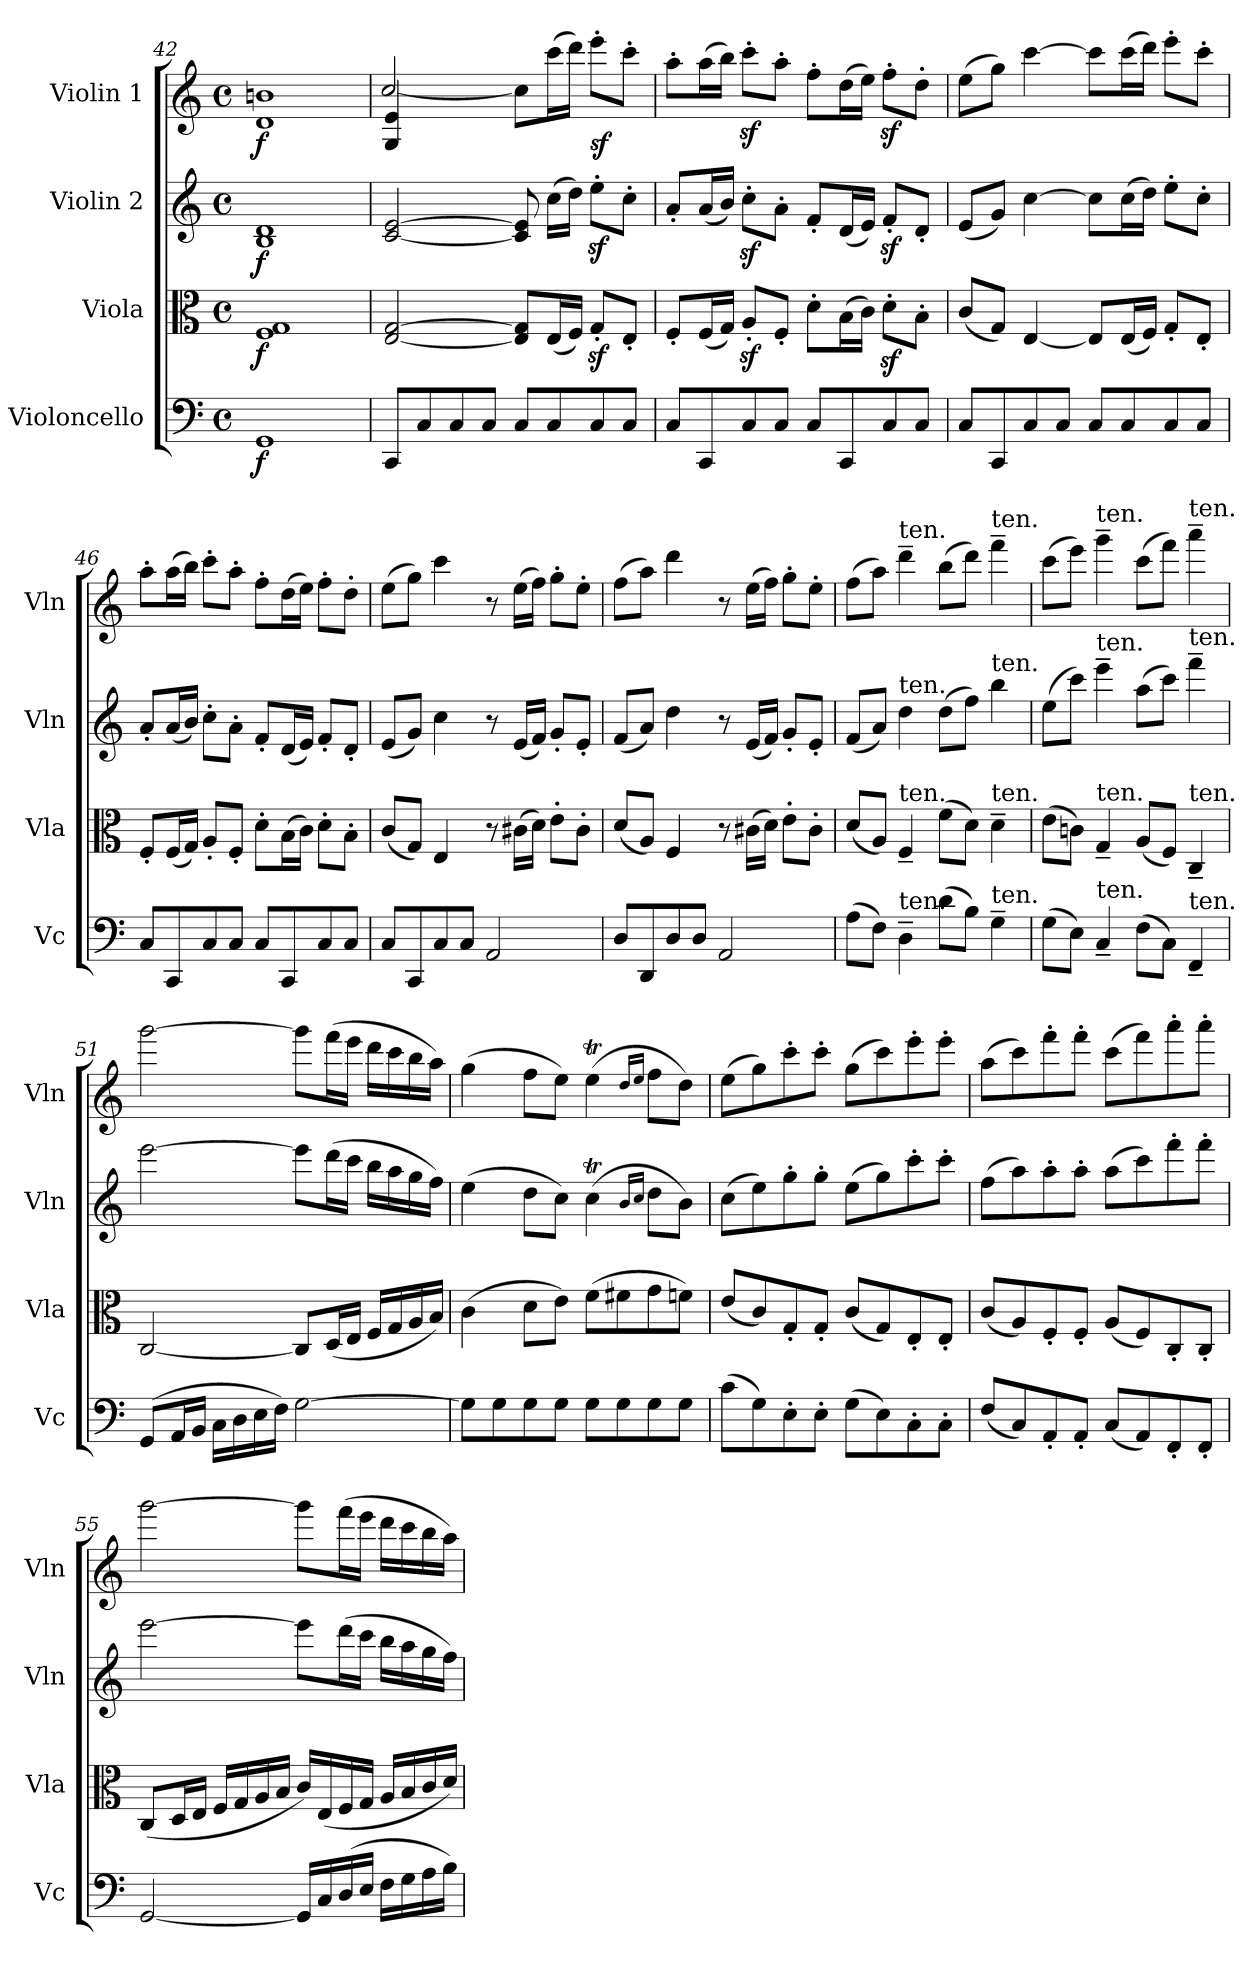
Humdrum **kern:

**kern	**dynam	**kern	**dynam	**kern	**dynam	**kern	**dynam
*part4	*part4	*part3	*part3	*part2	*part2	*part1	*part1
*staff4	*staff4	*staff3	*staff3	*staff2	*staff2	*staff1	*staff1
*I"Violoncello	*	*I"Viola	*	*I"Violin 2	*	*I"Violin 1	*
*I'Vc	*	*I'Vla	*	*I'Vln	*	*I'Vln	*
*clefF4	*	*clefC3	*	*clefG2	*	*clefG2	*
*k[]	*	*k[]	*	*k[]	*	*k[]	*
*M4/4	*	*M4/4	*	*M4/4	*	*M4/4	*
*met(c)	*	*met(c)	*	*met(c)	*	*met(c)	*
=42	=42	=42	=42	=42	=42	=42	=42
!	!LO:DY:b	!	!LO:DY:b	!	!LO:DY:b	!	!LO:DY:b
1GG	f	1F 1G	f	1B 1d	f	1d 1bn	f
=43	=43	=43	=43	=43	=43	=43	=43
*	*	*	*	*	*	*^	*
8CC/L	.	[<2E/ [>2G/	.	[<2c/ [>2e/	.	4G/ 4e/	[2cc/	.
8C/	.	.	.	.	.	.	.	.
8C/	.	.	.	.	.	4ryy	.	.
8C/J	.	.	.	.	.	.	.	.
8C/L	.	8E/] 8G/]L	.	8c/] 8e/]	.	8cc\L]	2ryy	.
8C/	.	(16E/L	.	(16cc\LL	.	(16ccc\L	.	.
.	.	16F/JJ)	.	16dd\JJ)	.	16ddd\JJ)	.	.
!	!	!	!	!	!	!	!	!LO:DY:b
8C/	.	8Gz<'/L	.	8eez<'\L	.	8eee'\L	.	sf
8C/J	.	8E'/J	.	8cc'\J	.	8ccc'\J	.	.
*	*	*	*	*	*	*v	*v	*
!!LO:PB:g=z
=44	=44	=44	=44	=44	=44	=44	=44
8C/L	.	8F'/L	.	8a'/L	.	8aa'\L	.
8CC/	.	(16F/L	.	(16a/L	.	(16aa\L	.
.	.	16G/JJ)	.	16b/JJ)	.	16bb\JJ)	.
8C/	.	8Az<'/L	.	8ccz<'\L	.	8cccz<'\L	.
8C/J	.	8F'/J	.	8a'\J	.	8aa'\J	.
8C/L	.	8d'\L	.	8f'/L	.	8ff'\L	.
8CC/	.	(16B\L	.	(16d/L	.	(16dd\L	.
.	.	16c\JJ)	.	16e/JJ)	.	16ee\JJ)	.
8C/	.	8dz<'\L	.	8fz<'/L	.	8ffz<'\L	.
8C/J	.	8B'\J	.	8d'/J	.	8dd'\J	.
!!LO:PB:g=z
=45	=45	=45	=45	=45	=45	=45	=45
8C/L	.	(8c/L	.	(8e/L	.	(8ee\L	.
8CC/	.	8G/J)	.	8g/J)	.	8gg\J)	.
8C/	.	[<4E/	.	[>4cc\	.	[>4ccc\	.
8C/J	.	.	.	.	.	.	.
8C/L	.	8E/L]	.	8cc\L]	.	8ccc\L]	.
8C/	.	(16E/L	.	(16cc\L	.	(16ccc\L	.
.	.	16F/JJ)	.	16dd\JJ)	.	16ddd\JJ)	.
8C/	.	8G'/L	.	8ee'\L	.	8eee'\L	.
8C/J	.	8E'/J	.	8cc'\J	.	8ccc'\J	.
=46	=46	=46	=46	=46	=46	=46	=46
8C/L	.	8F'/L	.	8a'/L	.	8aa'\L	.
8CC/	.	(16F/L	.	(16a/L	.	(16aa\L	.
.	.	16G/JJ)	.	16b/JJ)	.	16bb\JJ)	.
8C/	.	8A'/L	.	8cc'\L	.	8ccc'\L	.
8C/J	.	8F'/J	.	8a'\J	.	8aa'\J	.
8C/L	.	8d'\L	.	8f'/L	.	8ff'\L	.
8CC/	.	(16B\L	.	(16d/L	.	(16dd\L	.
.	.	16c\JJ)	.	16e/JJ)	.	16ee\JJ)	.
8C/	.	8d'\L	.	8f'/L	.	8ff'\L	.
8C/J	.	8B'\J	.	8d'/J	.	8dd'\J	.
=47	=47	=47	=47	=47	=47	=47	=47
8C/L	.	(8c/L	.	(8e/L	.	(8ee\L	.
8CC/	.	8G/J)	.	8g/J)	.	8gg\J)	.
8C/	.	4E/	.	4cc\	.	4ccc\	.
8C/J	.	.	.	.	.	.	.
2AA/	.	8r	.	8r	.	8r	.
.	.	(16c#X\LL	.	(16e/LL	.	(16ee\LL	.
.	.	16d\JJ)	.	16f/JJ)	.	16ff\JJ)	.
.	.	8e'\L	.	8g'/L	.	8gg'\L	.
.	.	8c#'\J	.	8e'/J	.	8ee'\J	.
=48	=48	=48	=48	=48	=48	=48	=48
8D/L	.	(8d/L	.	(8f/L	.	(8ff\L	.
8DD/	.	8A/J)	.	8a/J)	.	8aa\J)	.
8D/	.	4F/	.	4dd\	.	4ddd\	.
8D/J	.	.	.	.	.	.	.
2AA/	.	8r	.	8r	.	8r	.
.	.	(16c#X\LL	.	(16e/LL	.	(16ee\LL	.
.	.	16d\JJ)	.	16f/JJ)	.	16ff\JJ)	.
.	.	8e'\L	.	8g'/L	.	8gg'\L	.
.	.	8c#'\J	.	8e'/J	.	8ee'\J	.
=49	=49	=49	=49	=49	=49	=49	=49
(>8A\L	.	(8d/L	.	(8f/L	.	(8ff\L	.
8F\J)	.	8A/J)	.	8a/J)	.	8aa\J)	.
!	!	!	!	!	!	!LO:TX:a:t=ten.	!
!	!	!	!	!LO:TX:a:t=ten.	!	!	!
!	!	!LO:TX:a:t=ten.	!	!	!	!	!
!LO:TX:a:t=ten.	!	!	!	!	!	!	!
4D~\	.	4F~/	.	4dd\	.	4ddd~\	.
(>8d\L	.	(8f\L	.	(8dd\L	.	(8bb\L	.
8B\J)	.	8d\J)	.	8ff\J)	.	8ddd\J)	.
!	!	!	!	!	!	!LO:TX:a:t=ten.	!
!	!	!	!	!LO:TX:a:t=ten.	!	!	!
!	!	!LO:TX:a:t=ten.	!	!	!	!	!
!LO:TX:a:t=ten.	!	!	!	!	!	!	!
4G~\	.	4d~\	.	4bb\	.	4fff~\	.
!!LO:LB:g=z
=50	=50	=50	=50	=50	=50	=50	=50
(>8G\L	.	(8e\L	.	(8ee\L	.	(8ccc\L	.
8E\J)	.	8cn\J)	.	8ccc\J)	.	8eee\J)	.
!	!	!	!	!	!	!LO:TX:a:t=ten.	!
!	!	!	!	!LO:TX:a:t=ten.	!	!	!
!	!	!LO:TX:a:t=ten.	!	!	!	!	!
!LO:TX:a:t=ten.	!	!	!	!	!	!	!
4C~/	.	4G~/	.	4eee~\	.	4ggg~\	.
(>8F\L	.	(8A/L	.	(8aa\L	.	(8ccc\L	.
8C\J)	.	8F/J)	.	8ccc\J)	.	8fff\J)	.
!	!	!	!	!	!	!LO:TX:a:t=ten.	!
!	!	!	!	!LO:TX:a:t=ten.	!	!	!
!	!	!LO:TX:a:t=ten.	!	!	!	!	!
!LO:TX:a:t=ten.	!	!	!	!	!	!	!
4FF~/	.	4C~/	.	4fff~\	.	4aaa~\	.
!!LO:LB:g=z
=51	=51	=51	=51	=51	=51	=51	=51
(8GG/L	.	[<2C/	.	[>2eee\	.	[>2ggg\	.
16AA/L	.	.	.	.	.	.	.
16BB/JJ	.	.	.	.	.	.	.
16C\LL	.	.	.	.	.	.	.
16D\	.	.	.	.	.	.	.
16E\	.	.	.	.	.	.	.
16F\JJ)	.	.	.	.	.	.	.
[>2G\	.	8C/L]	.	8eee\L]	.	8ggg\L]	.
.	.	(16D/L	.	(16ddd\L	.	(16fff\L	.
.	.	16E/JJ	.	16ccc\JJ	.	16eee\JJ	.
.	.	16F/LL	.	16bb\LL	.	16ddd\LL	.
.	.	16G/	.	16aa\	.	16ccc\	.
.	.	16A/	.	16gg\	.	16bb\	.
.	.	16B/JJ)	.	16ff\JJ)	.	16aa\JJ)	.
=52	=52	=52	=52	=52	=52	=52	=52
8G\L]	.	(4c\	.	(4ee\	.	(4gg\	.
8G\	.	.	.	.	.	.	.
8G\	.	8d\L	.	8dd\L	.	8ff\L	.
8G\J	.	8e\J)	.	8cc\J)	.	8ee\J)	.
8G\L	.	(8f\L	.	(4ccT\	.	(4eet\	.
8G\	.	8f#X\	.	.	.	.	.
.	.	.	.	16qb/LL	.	16qdd/LL	.
.	.	.	.	16qcc/JJ	.	16qee/JJ	.
8G\	.	8g\	.	8dd\L	.	8ff\L	.
8G\J	.	8fn\J)	.	8b\J)	.	8dd\J)	.
=53	=53	=53	=53	=53	=53	=53	=53
(>8c\L	.	(8e/L	.	(8cc\L	.	(8ee\L	.
8G\)	.	8c/)	.	8ee\)	.	8gg\)	.
8E'\	.	8G'/	.	8gg'\	.	8ccc'\	.
8E'\J	.	8G'/J	.	8gg'\J	.	8ccc'\J	.
(>8G\L	.	(8c/L	.	(8ee\L	.	(8gg\L	.
8E\)	.	8G/)	.	8gg\)	.	8ccc\)	.
8C'\	.	8E'/	.	8ccc'\	.	8eee'\	.
8C'\J	.	8E'/J	.	8ccc'\J	.	8eee'\J	.
=54	=54	=54	=54	=54	=54	=54	=54
(8F/L	.	(8c/L	.	(8ff\L	.	(8aa\L	.
8C/)	.	8A/)	.	8aa\)	.	8ccc\)	.
8AA'/	.	8F'/	.	8aa'\	.	8fff'\	.
8AA'/J	.	8F'/J	.	8aa'\J	.	8fff'\J	.
(<8C/L	.	(8A/L	.	(8aa\L	.	(8ccc\L	.
8AA/)	.	8F/)	.	8ccc\)	.	8fff\)	.
8FF'/	.	8C'/	.	8fff'\	.	8aaa'\	.
8FF'/J	.	8C'/J	.	8fff'\J	.	8aaa'\J	.
!!LO:LB:g=z
=55	=55	=55	=55	=55	=55	=55	=55
[<2GG/	.	(8C/L	.	[>2eee\	.	[>2ggg\	.
.	.	16D/L	.	.	.	.	.
.	.	16E/JJ	.	.	.	.	.
.	.	16F/LL	.	.	.	.	.
.	.	16G/	.	.	.	.	.
.	.	16A/	.	.	.	.	.
.	.	16B/JJ	.	.	.	.	.
16GG/LL]	.	16c/LL)	.	8eee\L]	.	8ggg\L]	.
16C/	.	(16E/	.	.	.	.	.
(>16D/	.	16F/	.	(16ddd\L	.	(16fff\L	.
16E/JJ	.	16G/JJ	.	16ccc\JJ	.	16eee\JJ	.
16F\LL	.	16A/LL	.	16bb\LL	.	16ddd\LL	.
16G\	.	16B/	.	16aa\	.	16ccc\	.
16A\	.	16c/	.	16gg\	.	16bb\	.
16B\JJ)	.	16d/JJ)	.	16ff\JJ)	.	16aa\JJ)	.
=	=	=	=	=	=	=	=
*-	*-	*-	*-	*-	*-	*-	*-
